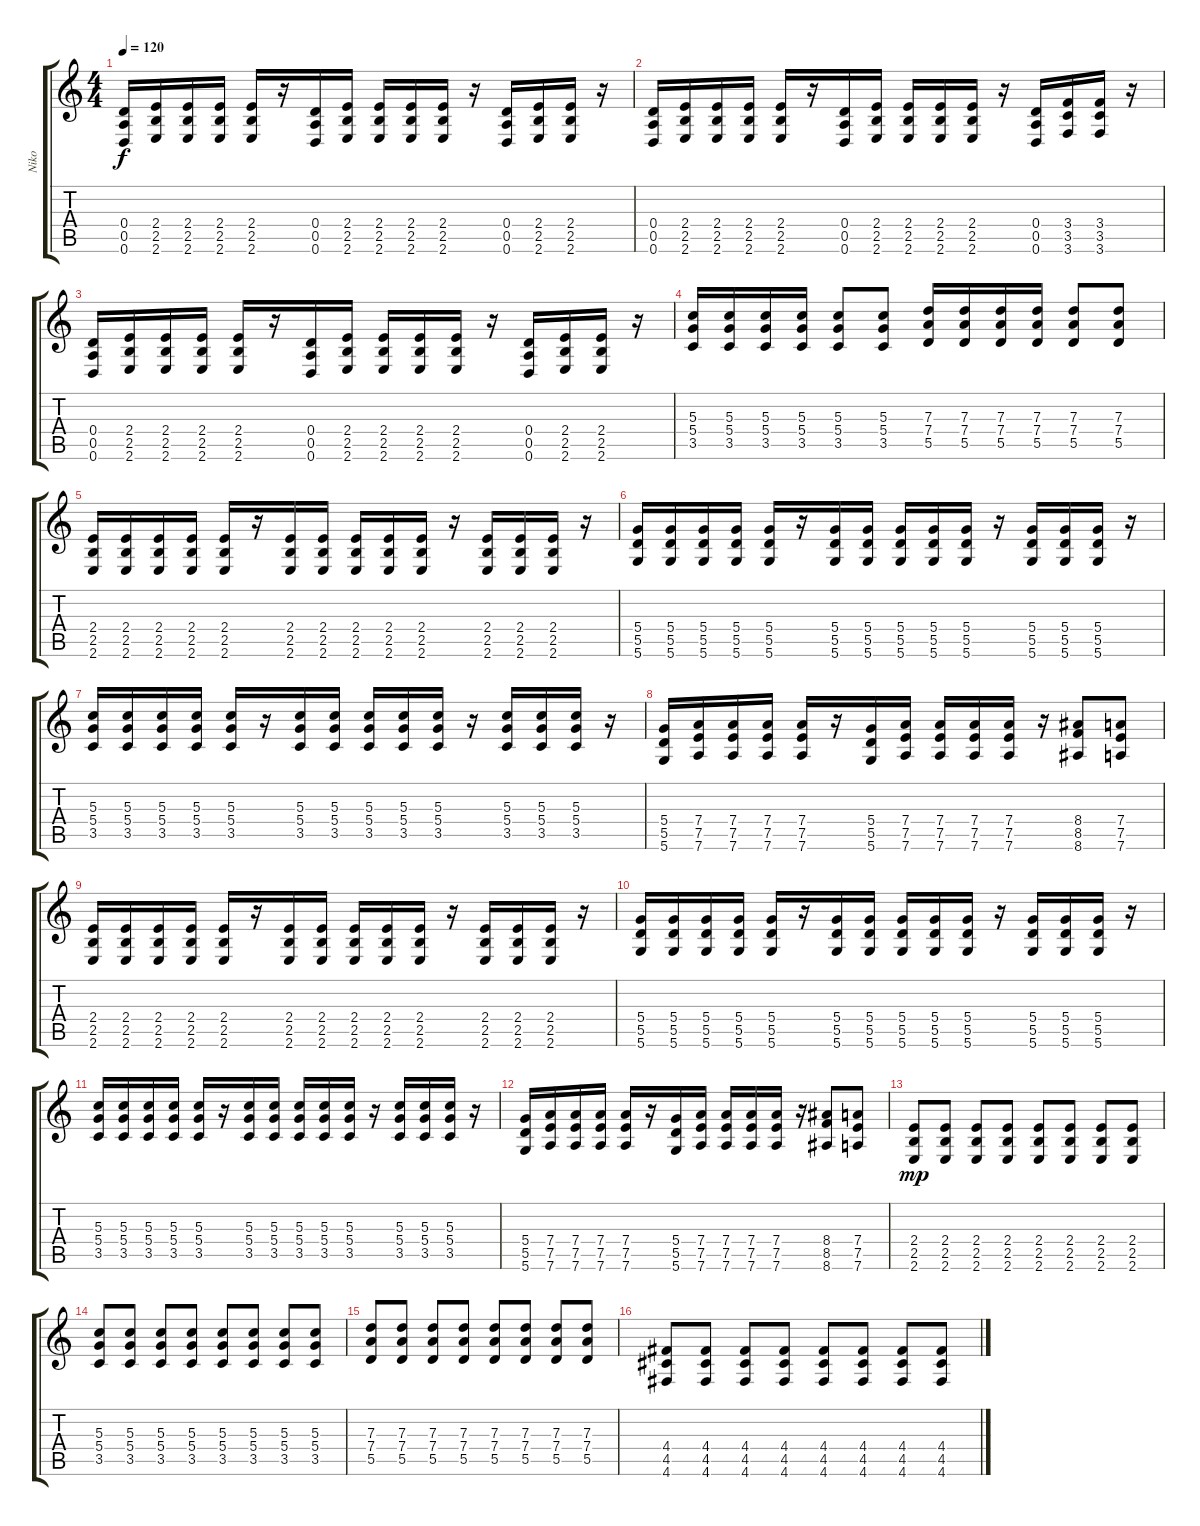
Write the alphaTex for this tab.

\track ("Niko" "Niko") {instrument distortionguitar}
\staff {score tabs}
\tuning (E4 B3 G3 D3 A2 D2) {hide}
\ts (4 4)
\tempo 120
\clef g2
\ks c
(0.4 0.5 0.6).16{dy f} (2.4 2.5 2.6).16 (2.4 2.5 2.6).16 (2.4 2.5 2.6).16 (2.4 2.5 2.6).16 r.16 (0.4 0.5 0.6).16 (2.4 2.5 2.6).16 (2.4 2.5 2.6).16 (2.4 2.5 2.6).16 (2.4 2.5 2.6).16 r.16 (0.4 0.5 0.6).16 (2.4 2.5 2.6).16 (2.4 2.5 2.6).16 r.16 |
(0.4 0.5 0.6).16 (2.4 2.5 2.6).16 (2.4 2.5 2.6).16 (2.4 2.5 2.6).16 (2.4 2.5 2.6).16 r.16 (0.4 0.5 0.6).16 (2.4 2.5 2.6).16 (2.4 2.5 2.6).16 (2.4 2.5 2.6).16 (2.4 2.5 2.6).16 r.16 (0.4 0.5 0.6).16 (3.4 3.5 3.6).16 (3.4 3.5 3.6).16 r.16 |
(0.4 0.5 0.6).16 (2.4 2.5 2.6).16 (2.4 2.5 2.6).16 (2.4 2.5 2.6).16 (2.4 2.5 2.6).16 r.16 (0.4 0.5 0.6).16 (2.4 2.5 2.6).16 (2.4 2.5 2.6).16 (2.4 2.5 2.6).16 (2.4 2.5 2.6).16 r.16 (0.4 0.5 0.6).16 (2.4 2.5 2.6).16 (2.4 2.5 2.6).16 r.16 |
(5.3 5.4 3.5).16 (5.3 5.4 3.5).16 (5.3 5.4 3.5).16 (5.3 5.4 3.5).16 (5.3 5.4 3.5).8 (5.3 5.4 3.5).8 (7.3 7.4 5.5).16 (7.3 7.4 5.5).16 (7.3 7.4 5.5).16 (7.3 7.4 5.5).16 (7.3 7.4 5.5).8 (7.3 7.4 5.5).8 |
(2.4 2.5 2.6).16 (2.4 2.5 2.6).16 (2.4 2.5 2.6).16 (2.4 2.5 2.6).16 (2.4 2.5 2.6).16 r.16 (2.4 2.5 2.6).16 (2.4 2.5 2.6).16 (2.4 2.5 2.6).16 (2.4 2.5 2.6).16 (2.4 2.5 2.6).16 r.16 (2.4 2.5 2.6).16 (2.4 2.5 2.6).16 (2.4 2.5 2.6).16 r.16 |
(5.4 5.5 5.6).16 (5.4 5.5 5.6).16 (5.4 5.5 5.6).16 (5.4 5.5 5.6).16 (5.4 5.5 5.6).16 r.16 (5.4 5.5 5.6).16 (5.4 5.5 5.6).16 (5.4 5.5 5.6).16 (5.4 5.5 5.6).16 (5.4 5.5 5.6).16 r.16 (5.4 5.5 5.6).16 (5.4 5.5 5.6).16 (5.4 5.5 5.6).16 r.16 |
(5.3 5.4 3.5).16 (5.3 5.4 3.5).16 (5.3 5.4 3.5).16 (5.3 5.4 3.5).16 (5.3 5.4 3.5).16 r.16 (5.3 5.4 3.5).16 (5.3 5.4 3.5).16 (5.3 5.4 3.5).16 (5.3 5.4 3.5).16 (5.3 5.4 3.5).16 r.16 (5.3 5.4 3.5).16 (5.3 5.4 3.5).16 (5.3 5.4 3.5).16 r.16 |
(5.4 5.5 5.6).16 (7.4 7.5 7.6).16 (7.4 7.5 7.6).16 (7.4 7.5 7.6).16 (7.4 7.5 7.6).16 r.16 (5.4 5.5 5.6).16 (7.4 7.5 7.6).16 (7.4 7.5 7.6).16 (7.4 7.5 7.6).16 (7.4 7.5 7.6).16 r.16 (8.4 8.5 8.6).8 (7.4 7.5 7.6).8 |
(2.4 2.5 2.6).16 (2.4 2.5 2.6).16 (2.4 2.5 2.6).16 (2.4 2.5 2.6).16 (2.4 2.5 2.6).16 r.16 (2.4 2.5 2.6).16 (2.4 2.5 2.6).16 (2.4 2.5 2.6).16 (2.4 2.5 2.6).16 (2.4 2.5 2.6).16 r.16 (2.4 2.5 2.6).16 (2.4 2.5 2.6).16 (2.4 2.5 2.6).16 r.16 |
(5.4 5.5 5.6).16 (5.4 5.5 5.6).16 (5.4 5.5 5.6).16 (5.4 5.5 5.6).16 (5.4 5.5 5.6).16 r.16 (5.4 5.5 5.6).16 (5.4 5.5 5.6).16 (5.4 5.5 5.6).16 (5.4 5.5 5.6).16 (5.4 5.5 5.6).16 r.16 (5.4 5.5 5.6).16 (5.4 5.5 5.6).16 (5.4 5.5 5.6).16 r.16 |
(5.3 5.4 3.5).16 (5.3 5.4 3.5).16 (5.3 5.4 3.5).16 (5.3 5.4 3.5).16 (5.3 5.4 3.5).16 r.16 (5.3 5.4 3.5).16 (5.3 5.4 3.5).16 (5.3 5.4 3.5).16 (5.3 5.4 3.5).16 (5.3 5.4 3.5).16 r.16 (5.3 5.4 3.5).16 (5.3 5.4 3.5).16 (5.3 5.4 3.5).16 r.16 |
(5.4 5.5 5.6).16 (7.4 7.5 7.6).16 (7.4 7.5 7.6).16 (7.4 7.5 7.6).16 (7.4 7.5 7.6).16 r.16 (5.4 5.5 5.6).16 (7.4 7.5 7.6).16 (7.4 7.5 7.6).16 (7.4 7.5 7.6).16 (7.4 7.5 7.6).16 r.16 (8.4 8.5 8.6).8 (7.4 7.5 7.6).8 |
(2.4 2.5 2.6).8{dy mp} (2.4 2.5 2.6).8 (2.4 2.5 2.6).8 (2.4 2.5 2.6).8 (2.4 2.5 2.6).8 (2.4 2.5 2.6).8 (2.4 2.5 2.6).8 (2.4 2.5 2.6).8 |
(5.3 5.4 3.5).8 (5.3 5.4 3.5).8 (5.3 5.4 3.5).8 (5.3 5.4 3.5).8 (5.3 5.4 3.5).8 (5.3 5.4 3.5).8 (5.3 5.4 3.5).8 (5.3 5.4 3.5).8 |
(7.3 7.4 5.5).8 (7.3 7.4 5.5).8 (7.3 7.4 5.5).8 (7.3 7.4 5.5).8 (7.3 7.4 5.5).8 (7.3 7.4 5.5).8 (7.3 7.4 5.5).8 (7.3 7.4 5.5).8 |
(4.4 4.5 4.6).8 (4.4 4.5 4.6).8 (4.4 4.5 4.6).8 (4.4 4.5 4.6).8 (4.4 4.5 4.6).8 (4.4 4.5 4.6).8 (4.4 4.5 4.6).8 (4.4 4.5 4.6).8
